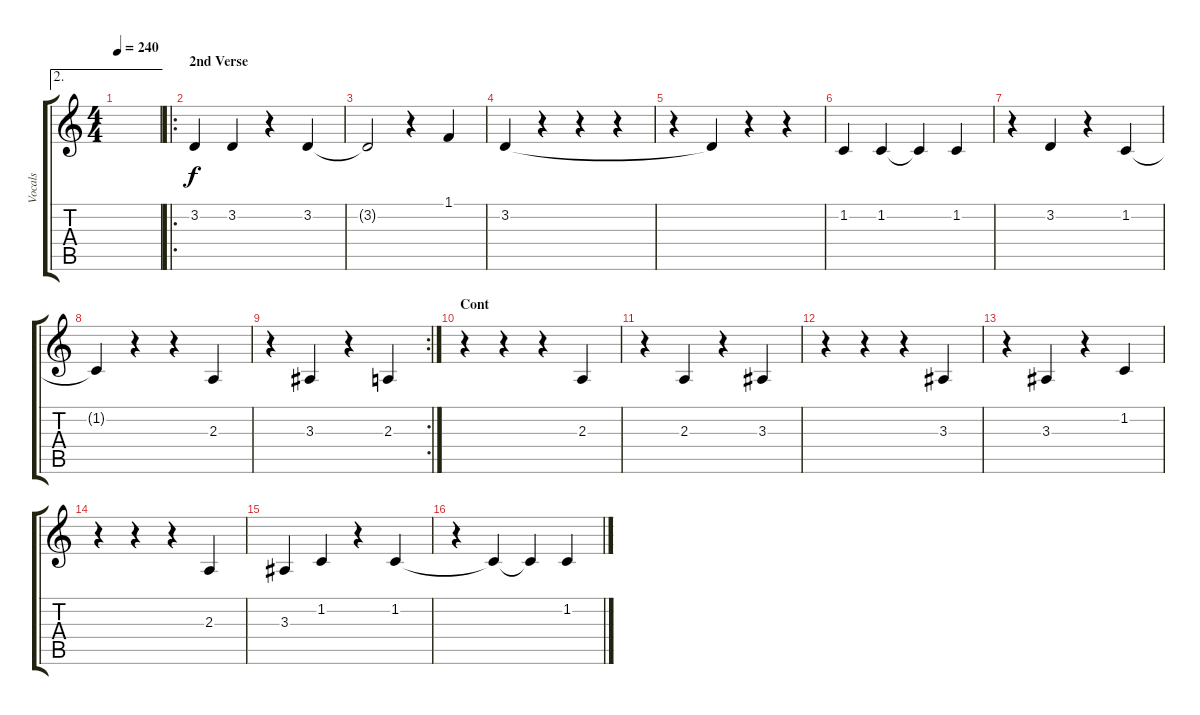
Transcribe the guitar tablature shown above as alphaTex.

\track ("Vocals" "Vocals") {instrument oboe}
\staff {score tabs}
\tuning (E4 B3 G3 D3 A2 E2) {hide}
\ae 2
\ts (4 4)
\tempo 240
\clef g2
\ks c
|
\ro
\section ("" "2nd Verse")
3.2.4 3.2.4 r.4 3.2.4 |
3.2{t}.2 r.4 1.1.4 |
3.2.4 r.4 r.4 r.4 |
r.4 3.2{t}.4 r.4 r.4 |
1.2.4 1.2.4 1.2{t}.4 1.2.4 |
r.4 3.2.4 r.4 1.2.4 |
1.2{t}.4 r.4 r.4 2.3.4 |
\rc 2
r.4 3.3.4 r.4 2.3.4 |
\section ("" "Cont")
r.4 r.4 r.4 2.3.4 |
r.4 2.3.4 r.4 3.3.4 |
r.4 r.4 r.4 3.3.4 |
r.4 3.3.4 r.4 1.2.4 |
r.4 r.4 r.4 2.3.4 |
3.3.4 1.2.4 r.4 1.2.4 |
r.4 1.2{t}.4 1.2{t}.4 1.2.4
